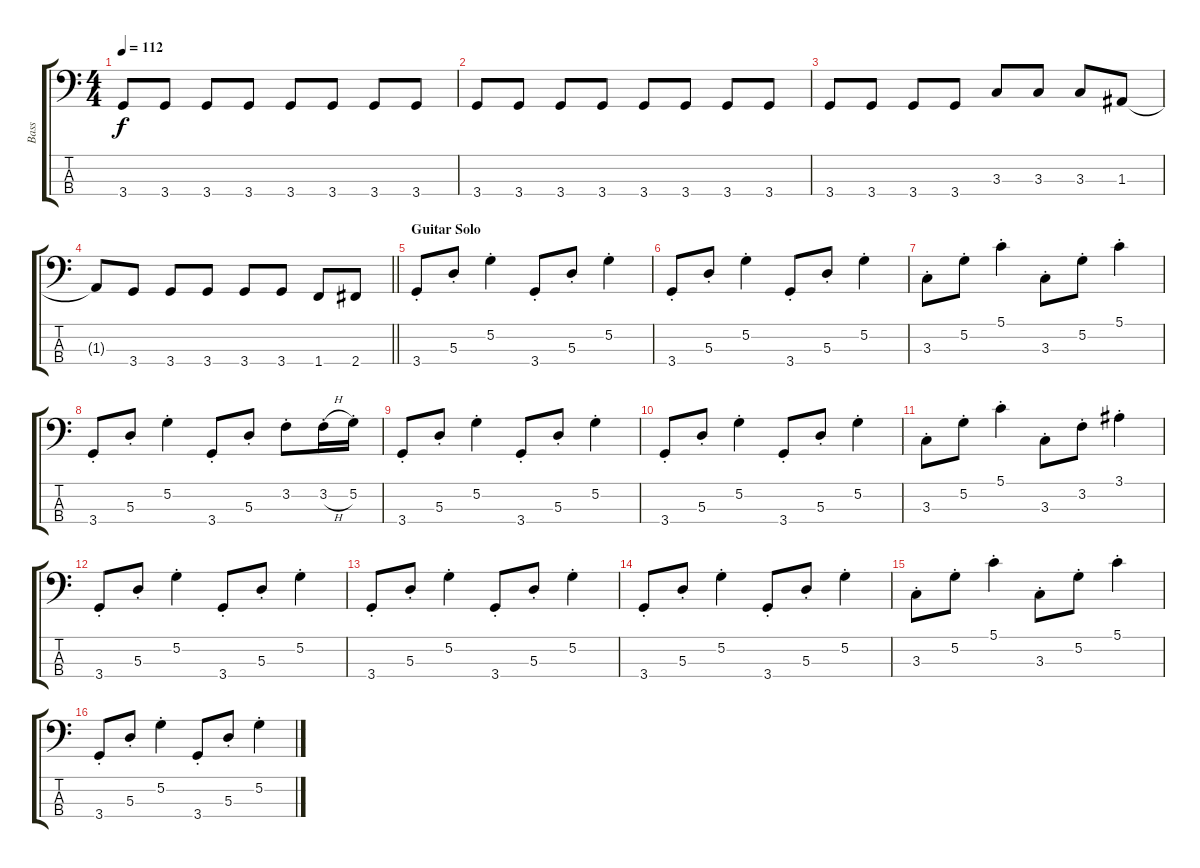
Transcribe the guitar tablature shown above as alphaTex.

\track ("Bass" "Bass") {instrument electricbassfinger}
\staff {score tabs}
\tuning (G2 D2 A1 E1) {hide}
\ts (4 4)
\tempo 112
\clef f4
\ks c
3.4.8{dy f} 3.4.8 3.4.8 3.4.8 3.4.8 3.4.8 3.4.8 3.4.8 |
3.4.8 3.4.8 3.4.8 3.4.8 3.4.8 3.4.8 3.4.8 3.4.8 |
3.4.8 3.4.8 3.4.8 3.4.8 3.3.8 3.3.8 3.3.8 1.3.8 |
\barLineRight lightlight
1.3{t}.8 3.4.8 3.4.8 3.4.8 3.4.8 3.4.8 1.4.8 2.4.8 |
\section ("" "Guitar Solo")
3.4{st}.8 5.3{st}.8 5.2{st}.4 3.4{st}.8 5.3{st}.8 5.2{st}.4 |
3.4{st}.8 5.3{st}.8 5.2{st}.4 3.4{st}.8 5.3{st}.8 5.2{st}.4 |
3.3{st}.8 5.2{st}.8 5.1{st}.4 3.3{st}.8 5.2{st}.8 5.1{st}.4 |
3.4{st}.8 5.3{st}.8 5.2{st}.4 3.4{st}.8 5.3{st}.8 3.2{st}.8 3.2{h st}.16 5.2{st}.16 |
3.4{st}.8 5.3{st}.8 5.2{st}.4 3.4{st}.8 5.3{st}.8 5.2{st}.4 |
3.4{st}.8 5.3{st}.8 5.2{st}.4 3.4{st}.8 5.3{st}.8 5.2{st}.4 |
3.3{st}.8 5.2{st}.8 5.1{st}.4 3.3{st}.8 3.2{st}.8 3.1{st}.4 |
3.4{st}.8 5.3{st}.8 5.2{st}.4 3.4{st}.8 5.3{st}.8 5.2{st}.4 |
3.4{st}.8 5.3{st}.8 5.2{st}.4 3.4{st}.8 5.3{st}.8 5.2{st}.4 |
3.4{st}.8 5.3{st}.8 5.2{st}.4 3.4{st}.8 5.3{st}.8 5.2{st}.4 |
3.3{st}.8 5.2{st}.8 5.1{st}.4 3.3{st}.8 5.2{st}.8 5.1{st}.4 |
3.4{st}.8 5.3{st}.8 5.2{st}.4 3.4{st}.8 5.3{st}.8 5.2{st}.4
